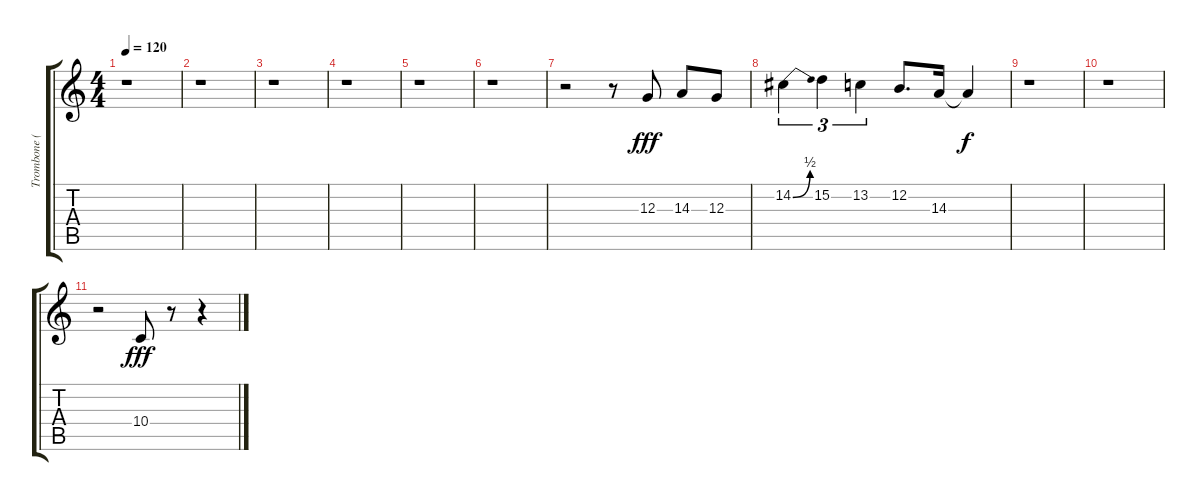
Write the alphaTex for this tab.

\track ("Trombone (Tom Malone)" "Trombone (") {instrument trombone}
\staff {score tabs}
\tuning (E4 B3 G3 D3 A2 E2) {hide}
\ts (4 4)
\tempo 120
\clef g2
\ks c
r.1{dy f} |
r.1 |
r.1 |
r.1 |
r.1 |
r.1 |
r.2 r.8 12.3.8{dy fff} 14.3.8 12.3.8 |
14.2{be (bend 0 0 60 2)}.4{tu (3 2)} 15.2.4{tu (3 2)} 13.2.4{tu (3 2)} 12.2.8{d} 14.3.16 14.3{t}.4{dy f} |
r.1 |
r.1 |
r.2 10.4.8{dy fff} r.8 r.4
